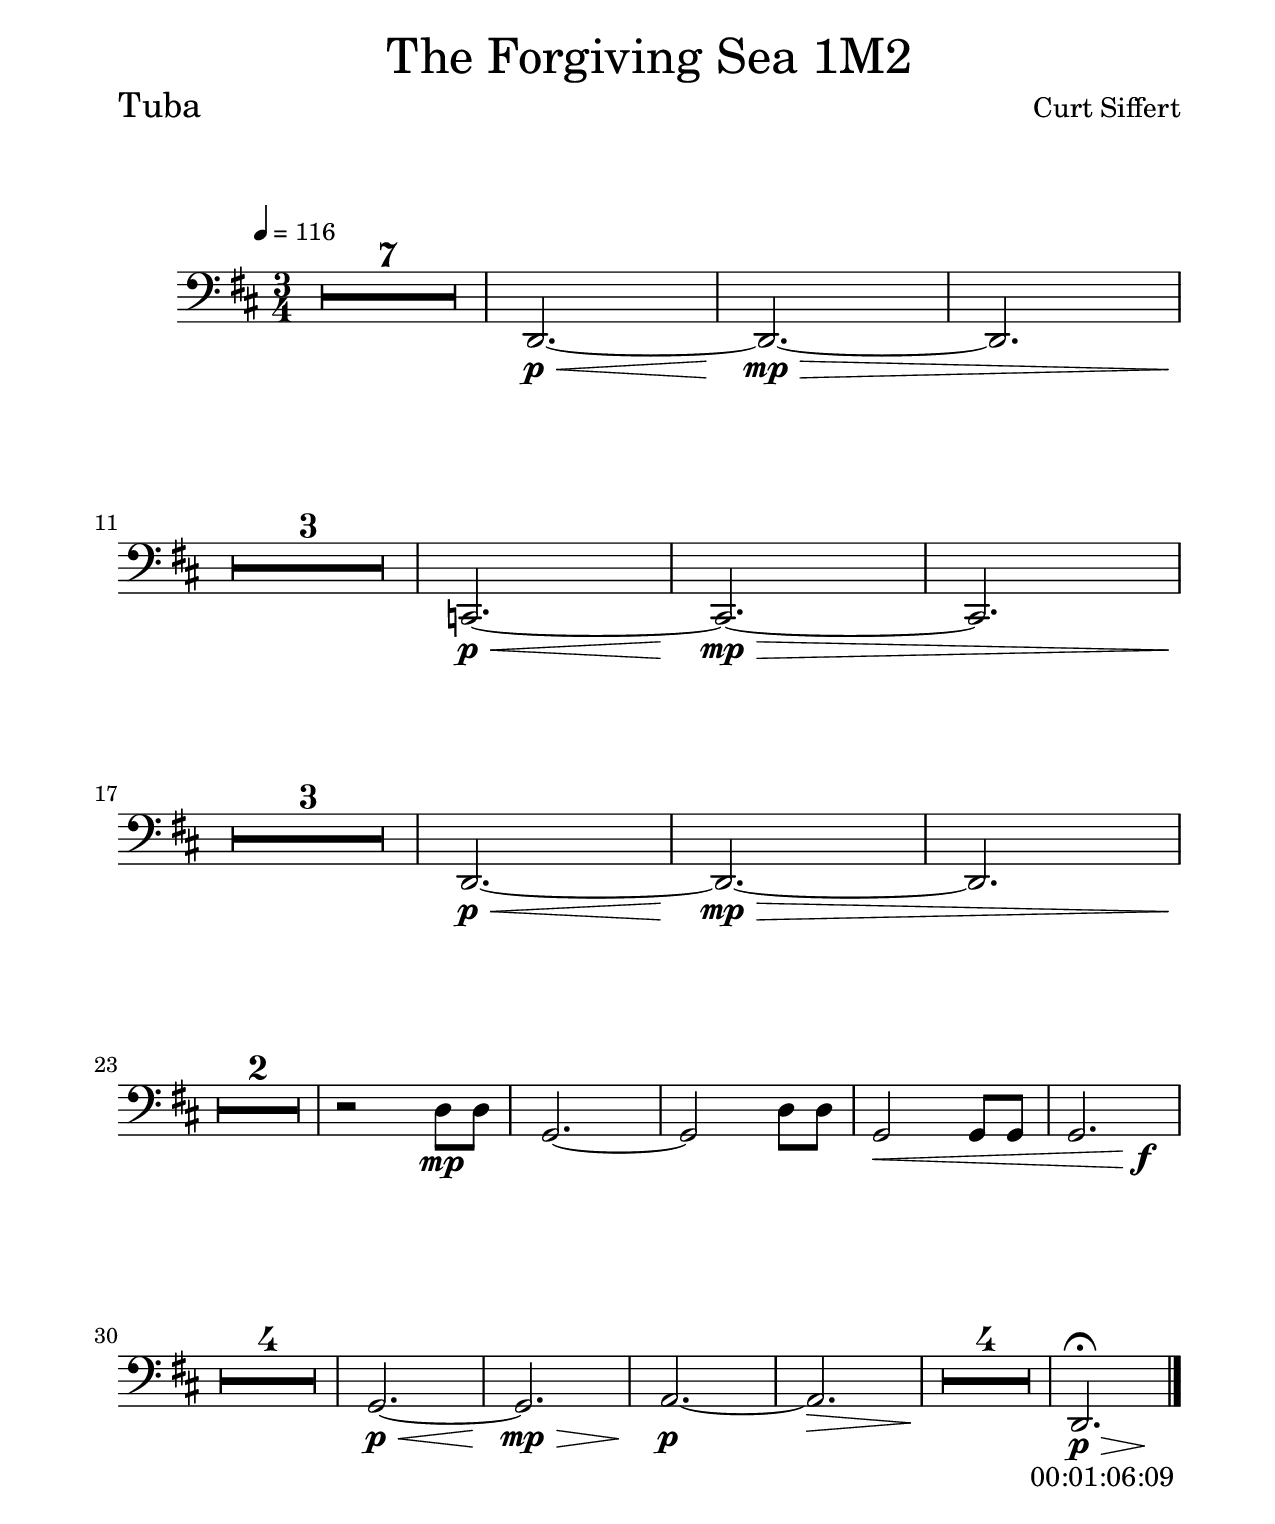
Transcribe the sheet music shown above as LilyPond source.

\version "2.16.0"
\include "english.ly"
\include "../lib/parts.ily"

\header {
  	instrument = "Tuba"
}

\version "2.24.0"
\include "english.ly"

tubaNotes = \relative c, {

	\time 3/4
	\key d \major
	\clef bass
	\set tieWaitForNote = ##t

	R2.*7
	
	d2.\p\<~ |
	d2.\mp\>~ |
	d2. |

	\tag #'part { \break }

	R2.*3\!
	
	c2.\p\<~ |
	c2.\mp\>~ |
	c2. |

	\tag #'part { \break }
	
	R2.*3\!
	
	d2.\p\<~ |
	d2.\mp\>~ |
	d2. |

	\tag #'part { \break }
	
	R2.*2\!
	
	r2 d'8\mp d |
	g,2.~ |
	g2 d'8 d |
	g,2\< g8 g |
	<< {g2.} {s2 s4\f} >> |

	\tag #'part { \break }
	
	R2.*4
	
	g2.\p\<~ | 
	g2.\mp\> |
	a2.\p~
	a2.\>
	
	R2.*4\!

	<< {d,2.\p\fermata } {s4\> s4 s4\!} >>
	
	\bar "|."
	\tag #'part {
		\override Score.RehearsalMark.direction = #DOWN
		\override Score.RehearsalMark.self-alignment-X = #RIGHT  
		\override Score.RehearsalMark.font-size = #0
		\mark "00:01:06:09"			
	}	
		
}


{ 
	\everyPartScore
	\keepWithTag #'part \tubaNotes	
}	
